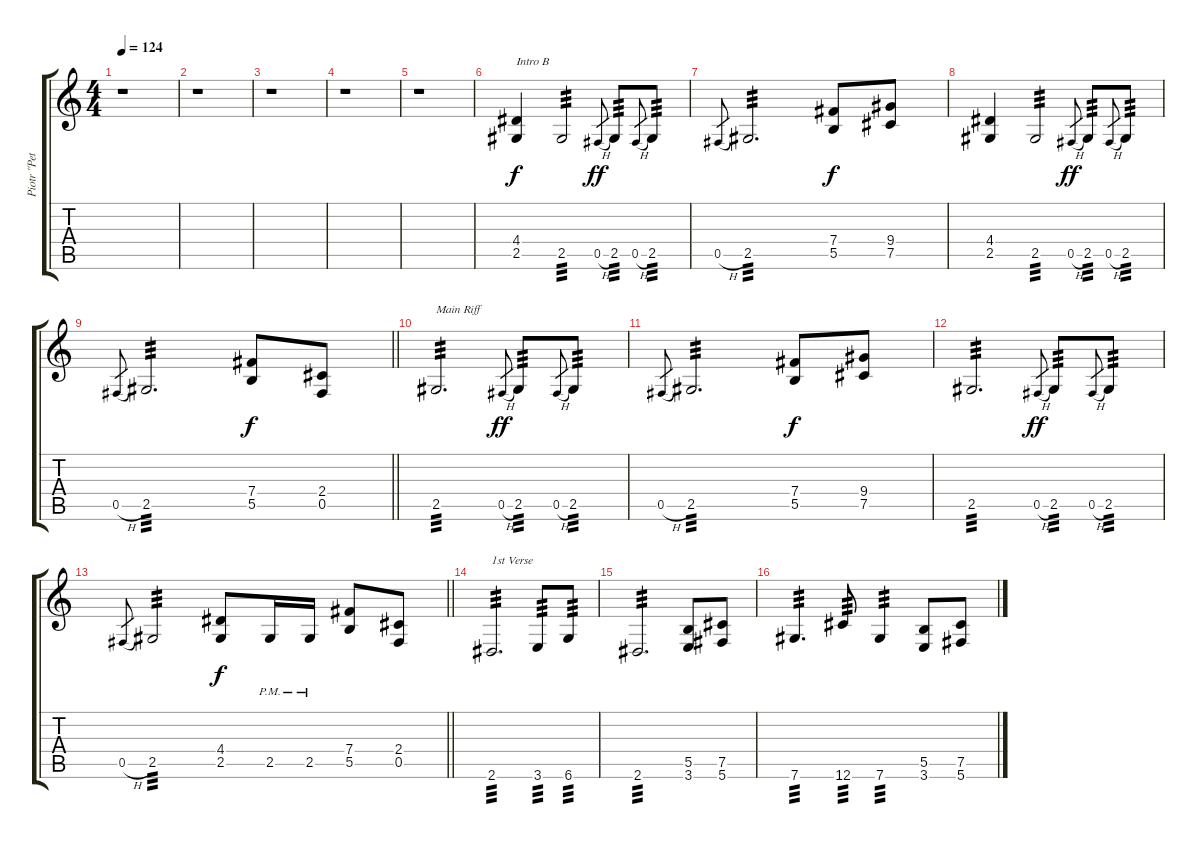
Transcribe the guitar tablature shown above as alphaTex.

\track ("Piotr \"Peter\" Wiwczarek (Rythm)" "Piotr \"Pet") {instrument distortionguitar}
\staff {score tabs}
\tuning (Db4 Ab3 E3 B2 Gb2 Db2) {hide}
\ts (4 4)
\tempo 124
\clef g2
\ks c
r.1{dy f} |
r.1 |
r.1 |
r.1 |
r.1 |
(4.4 2.5).4{txt "Intro B"} 2.5.2{tp 3} 0.5{h}.8{gr dy ff} 2.5.8{tp 3} 0.5{h}.8{gr} 2.5.8{tp 3} |
0.5{h}.8{gr} 2.5.2{d tp 3} (7.4 5.5).8{dy f} (9.4 7.5).8 |
(4.4 2.5).4 2.5.2{tp 3} 0.5{h}.8{gr dy ff} 2.5.8{tp 3} 0.5{h}.8{gr} 2.5.8{tp 3} |
\barLineRight lightlight
0.5{h}.8{gr} 2.5.2{d tp 3} (7.4 5.5).8{dy f} (2.4 0.5).8 |
2.5.2{d txt "Main Riff" tp 3} 0.5{h}.8{gr dy ff} 2.5.8{tp 3} 0.5{h}.8{gr} 2.5.8{tp 3} |
0.5{h}.8{gr} 2.5.2{d tp 3} (7.4 5.5).8{dy f} (9.4 7.5).8 |
2.5.2{d tp 3} 0.5{h}.8{gr dy ff} 2.5.8{tp 3} 0.5{h}.8{gr} 2.5.8{tp 3} |
\barLineRight lightlight
0.5{h}.8{gr} 2.5.2{tp 3} (4.4 2.5).8{dy f} 2.5{pm}.16 2.5{pm}.16 (7.4 5.5).8 (2.4 0.5).8 |
2.6.2{d txt "1st Verse" tp 3} 3.6.8{tp 3} 6.6.8{tp 3} |
2.6.2{d tp 3} (5.5 3.6).8 (7.5 5.6).8 |
7.6.4{d tp 3} 12.6.8{tp 3} 7.6.4{tp 3} (5.5 3.6).8 (7.5 5.6).8
